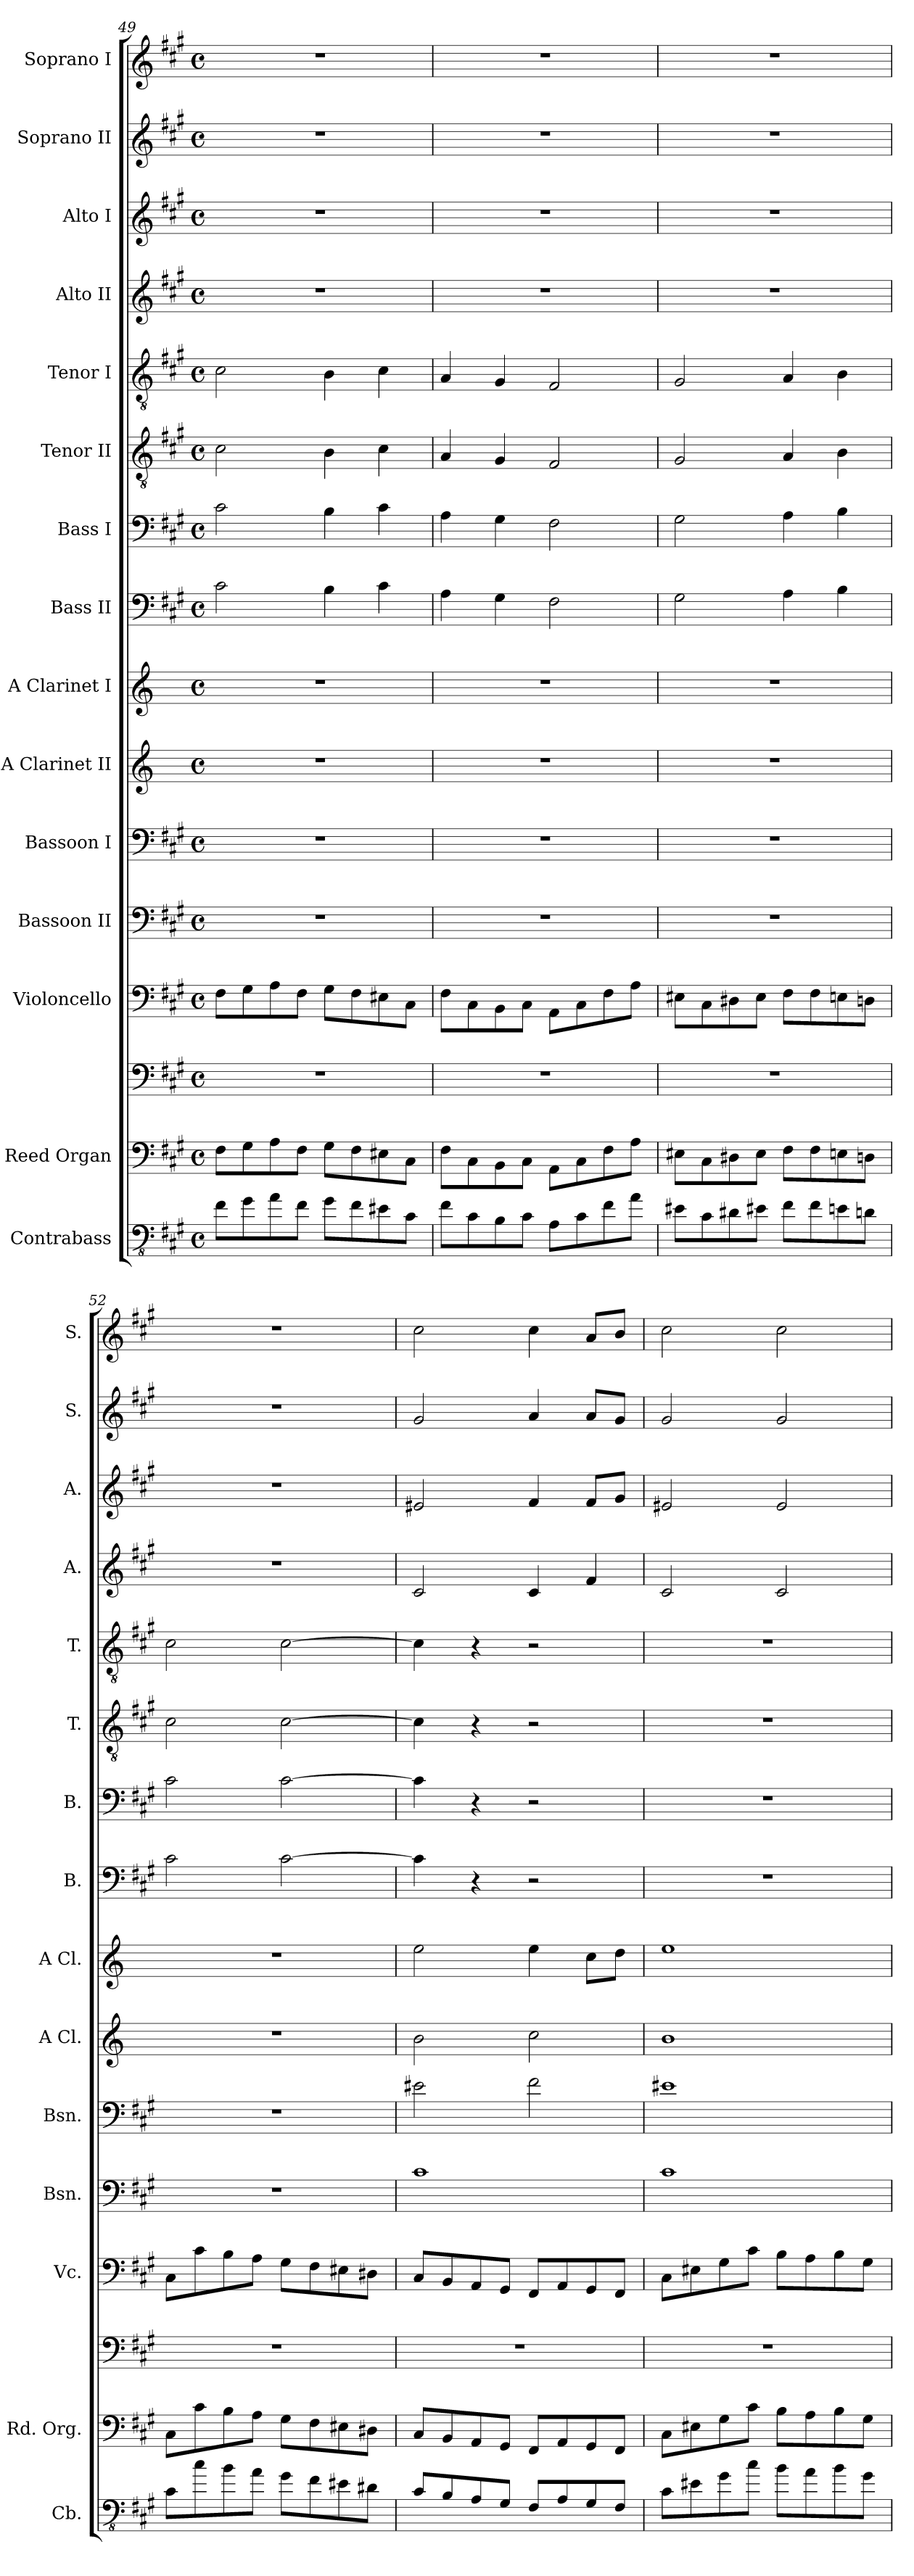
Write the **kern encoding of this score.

**kern	**kern	**kern	**kern	**kern	**kern	**kern	**kern	**kern	**kern	**kern	**kern	**kern	**kern	**kern	**kern
*part15	*part14	*part14	*part13	*part12	*part11	*part10	*part9	*part8	*part7	*part6	*part5	*part4	*part3	*part2	*part1
*staff16	*staff15	*staff14	*staff13	*staff12	*staff11	*staff10	*staff9	*staff8	*staff7	*staff6	*staff5	*staff4	*staff3	*staff2	*staff1
*I"Contrabass	*I"Reed Organ	*	*I"Violoncello	*I"Bassoon II	*I"Bassoon I	*I"A Clarinet II	*I"A Clarinet I	*I"Bass II	*I"Bass I	*I"Tenor II	*I"Tenor I	*I"Alto II	*I"Alto I	*I"Soprano II	*I"Soprano I
*I'Cb.	*I'Rd. Org.	*	*I'Vc.	*I'Bsn.	*I'Bsn.	*I'A Cl.	*I'A Cl.	*I'B.	*I'B.	*I'T.	*I'T.	*I'A.	*I'A.	*I'S.	*I'S.
*clefFv4	*clefF4	*clefF4	*clefF4	*clefF4	*clefF4	*clefG2	*clefG2	*clefF4	*clefF4	*clefGv2	*clefGv2	*clefG2	*clefG2	*clefG2	*clefG2
*ITrd7c12	*	*	*	*	*	*ITrd2c3	*ITrd2c3	*	*	*	*	*	*	*	*
*k[f#c#g#]	*k[f#c#g#]	*k[f#c#g#]	*k[f#c#g#]	*k[f#c#g#]	*k[f#c#g#]	*k[f#c#g#]	*k[f#c#g#]	*k[f#c#g#]	*k[f#c#g#]	*k[f#c#g#]	*k[f#c#g#]	*k[f#c#g#]	*k[f#c#g#]	*k[f#c#g#]	*k[f#c#g#]
*M4/4	*M4/4	*M4/4	*M4/4	*M4/4	*M4/4	*M4/4	*M4/4	*M4/4	*M4/4	*M4/4	*M4/4	*M4/4	*M4/4	*M4/4	*M4/4
*met(c)	*met(c)	*met(c)	*met(c)	*met(c)	*met(c)	*met(c)	*met(c)	*met(c)	*met(c)	*met(c)	*met(c)	*met(c)	*met(c)	*met(c)	*met(c)
*MM125	*MM125	*MM125	*MM125	*MM125	*MM125	*MM125	*MM125	*MM125	*MM125	*MM125	*MM125	*MM125	*MM125	*MM125	*MM125
=49	=49	=49	=49	=49	=49	=49	=49	=49	=49	=49	=49	=49	=49	=49	=49
8FF#\L	8F#\L	1r	8F#\L	1r	1r	1r	1r	2c#\	2c#\	2c#\	2c#\	1r	1r	1r	1r
8GG#\	8G#\	.	8G#\	.	.	.	.	.	.	.	.	.	.	.	.
8AA\	8A\	.	8A\	.	.	.	.	.	.	.	.	.	.	.	.
8FF#\J	8F#\J	.	8F#\J	.	.	.	.	.	.	.	.	.	.	.	.
8GG#\L	8G#\L	.	8G#\L	.	.	.	.	4B\	4B\	4B\	4B\	.	.	.	.
8FF#\	8F#\	.	8F#\	.	.	.	.	.	.	.	.	.	.	.	.
8EE#X\	8E#X\	.	8E#X\	.	.	.	.	4c#\	4c#\	4c#\	4c#\	.	.	.	.
8CC#\J	8C#\J	.	8C#\J	.	.	.	.	.	.	.	.	.	.	.	.
=50	=50	=50	=50	=50	=50	=50	=50	=50	=50	=50	=50	=50	=50	=50	=50
8FF#\L	8F#\L	1r	8F#\L	1r	1r	1r	1r	4A\	4A\	4A/	4A/	1r	1r	1r	1r
8CC#\	8C#\	.	8C#\	.	.	.	.	.	.	.	.	.	.	.	.
8BBB\	8BB\	.	8BB\	.	.	.	.	4G#\	4G#\	4G#/	4G#/	.	.	.	.
8CC#\J	8C#\J	.	8C#\J	.	.	.	.	.	.	.	.	.	.	.	.
8AAA\L	8AA\L	.	8AA\L	.	.	.	.	2F#\	2F#\	2F#/	2F#/	.	.	.	.
8CC#\	8C#\	.	8C#\	.	.	.	.	.	.	.	.	.	.	.	.
8FF#\	8F#\	.	8F#\	.	.	.	.	.	.	.	.	.	.	.	.
8AA\J	8A\J	.	8A\J	.	.	.	.	.	.	.	.	.	.	.	.
=51	=51	=51	=51	=51	=51	=51	=51	=51	=51	=51	=51	=51	=51	=51	=51
8EE#X\L	8E#X\L	1r	8E#X\L	1r	1r	1r	1r	2G#\	2G#\	2G#/	2G#/	1r	1r	1r	1r
8CC#\	8C#\	.	8C#\	.	.	.	.	.	.	.	.	.	.	.	.
8DD#X\	8D#X\	.	8D#X\	.	.	.	.	.	.	.	.	.	.	.	.
8EE#X\J	8E#\J	.	8E#\J	.	.	.	.	.	.	.	.	.	.	.	.
8FF#\L	8F#\L	.	8F#\L	.	.	.	.	4A\	4A\	4A/	4A/	.	.	.	.
8FF#\	8F#\	.	8F#\	.	.	.	.	.	.	.	.	.	.	.	.
8EEn\	8En\	.	8En\	.	.	.	.	4B\	4B\	4B\	4B\	.	.	.	.
8DDn\J	8Dn\J	.	8Dn\J	.	.	.	.	.	.	.	.	.	.	.	.
!!LO:PB:g=z
=52	=52	=52	=52	=52	=52	=52	=52	=52	=52	=52	=52	=52	=52	=52	=52
8CC#\L	8C#\L	1r	8C#\L	1r	1r	1r	1r	2c#\	2c#\	2c#\	2c#\	1r	1r	1r	1r
8C#\	8c#\	.	8c#\	.	.	.	.	.	.	.	.	.	.	.	.
8BB\	8B\	.	8B\	.	.	.	.	.	.	.	.	.	.	.	.
8AA\J	8A\J	.	8A\J	.	.	.	.	.	.	.	.	.	.	.	.
8GG#\L	8G#\L	.	8G#\L	.	.	.	.	[2c#\	[2c#\	[2c#\	[2c#\	.	.	.	.
8FF#\	8F#\	.	8F#\	.	.	.	.	.	.	.	.	.	.	.	.
8EE#X\	8E#X\	.	8E#X\	.	.	.	.	.	.	.	.	.	.	.	.
8DD#X\J	8D#X\J	.	8D#X\J	.	.	.	.	.	.	.	.	.	.	.	.
=53	=53	=53	=53	=53	=53	=53	=53	=53	=53	=53	=53	=53	=53	=53	=53
8CC#/L	8C#/L	1r	8C#/L	1c#	2e#X\	2g#\	2cc#\	4c#\]	4c#\]	4c#\]	4c#\]	2c#/	2e#X/	2g#/	2cc#\
8BBB/	8BB/	.	8BB/	.	.	.	.	.	.	.	.	.	.	.	.
8AAA/	8AA/	.	8AA/	.	.	.	.	4r	4r	4r	4r	.	.	.	.
8GGG#/J	8GG#/J	.	8GG#/J	.	.	.	.	.	.	.	.	.	.	.	.
8FFF#/L	8FF#/L	.	8FF#/L	.	2f#\	2a\	4cc#\	2r	2r	2r	2r	4c#/	4f#/	4a/	4cc#\
8AAA/	8AA/	.	8AA/	.	.	.	.	.	.	.	.	.	.	.	.
8GGG#/	8GG#/	.	8GG#/	.	.	.	8a\L	.	.	.	.	4f#/	8f#/L	8a/L	8a/L
8FFF#/J	8FF#/J	.	8FF#/J	.	.	.	8b\J	.	.	.	.	.	8g#/J	8g#/J	8b/J
=54	=54	=54	=54	=54	=54	=54	=54	=54	=54	=54	=54	=54	=54	=54	=54
8CC#\L	8C#\L	1r	8C#\L	1c#	1e#X	1g#	1cc#	1r	1r	1r	1r	2c#/	2e#X/	2g#/	2cc#\
8EE#X\	8E#X\	.	8E#X\	.	.	.	.	.	.	.	.	.	.	.	.
8GG#\	8G#\	.	8G#\	.	.	.	.	.	.	.	.	.	.	.	.
8C#\J	8c#\J	.	8c#\J	.	.	.	.	.	.	.	.	.	.	.	.
8BB\L	8B\L	.	8B\L	.	.	.	.	.	.	.	.	2c#/	2e#/	2g#/	2cc#\
8AA\	8A\	.	8A\	.	.	.	.	.	.	.	.	.	.	.	.
8BB\	8B\	.	8B\	.	.	.	.	.	.	.	.	.	.	.	.
8GG#\J	8G#\J	.	8G#\J	.	.	.	.	.	.	.	.	.	.	.	.
=	=	=	=	=	=	=	=	=	=	=	=	=	=	=	=
*-	*-	*-	*-	*-	*-	*-	*-	*-	*-	*-	*-	*-	*-	*-	*-
